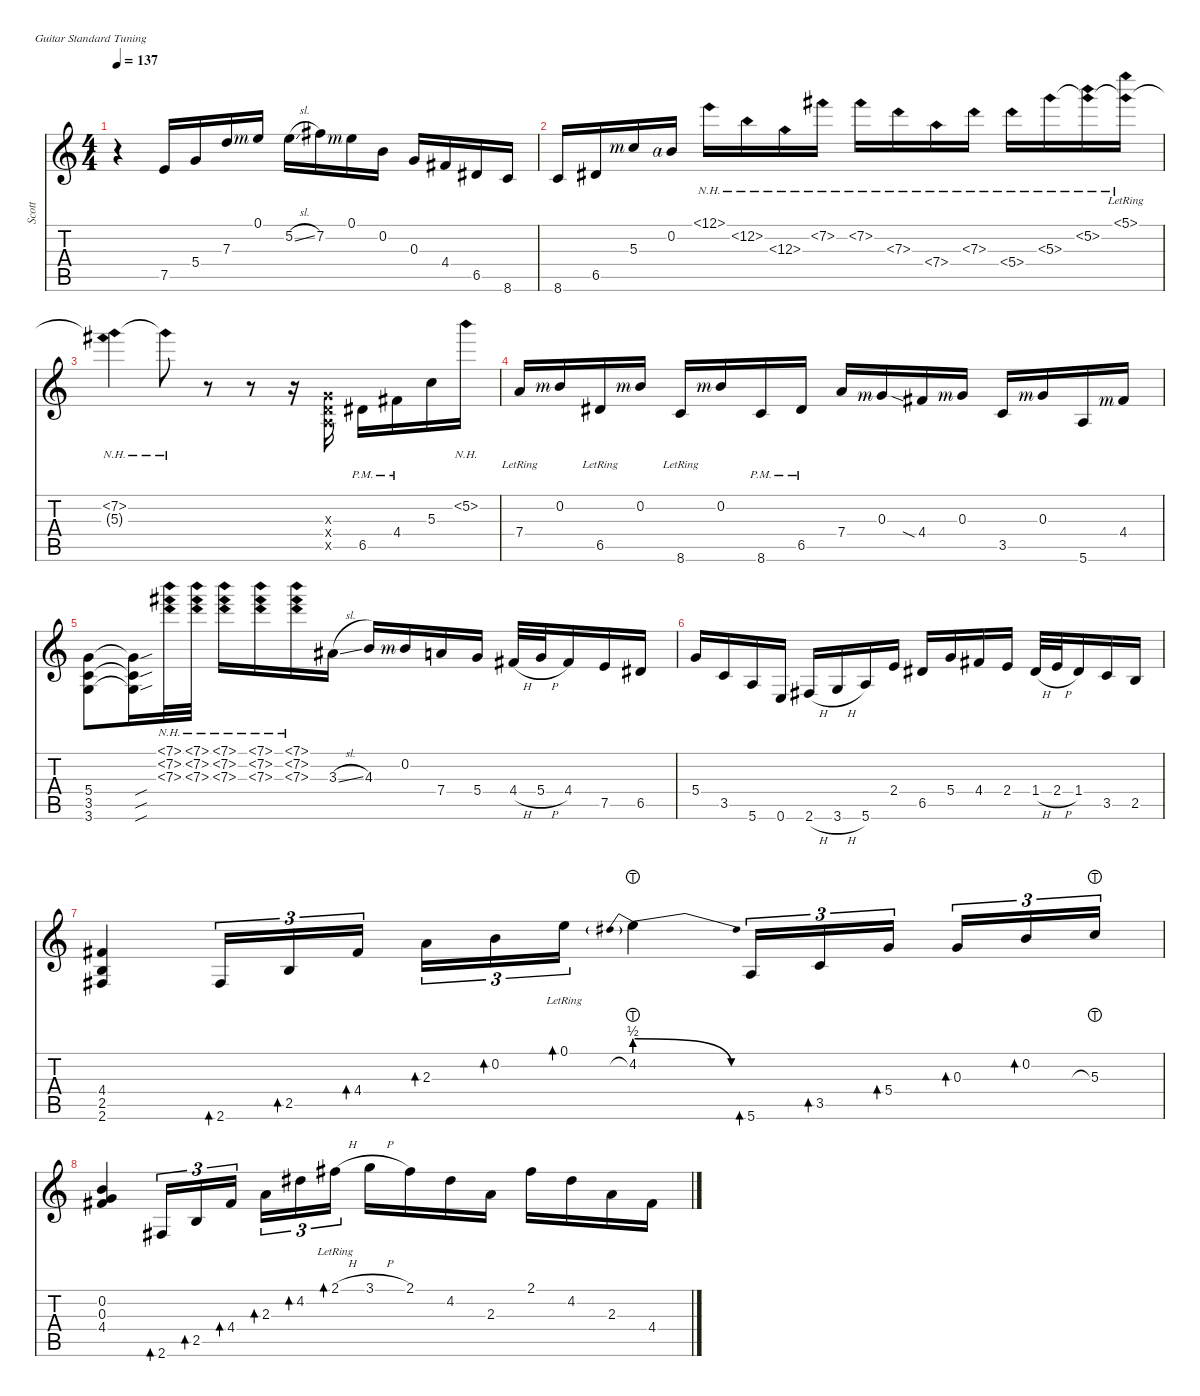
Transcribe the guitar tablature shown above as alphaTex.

\defaultSystemsLayout 4
\hideDynamics
\bracketExtendMode nobrackets
\otherSystemsTrackNameOrientation horizontal
\track ("Nylon Guitar" "Scott") {instrument acousticguitarnylon}
\staff {score tabs}
\tuning (E4 B3 G3 D3 A2 E2)
\ts (4 4)
\scale
0.975307
\tempo 137
\accidentals auto
\clef g2
\ottava regular
\simile none
\ks c
r.4{dy mf beam Down} 7.5.16{beam Up} 5.4.16{beam Up} 7.3.16{beam Up} 0.1{rf 3}.16{beam Up} 5.2{sl}.16{beam Down} 7.2{acc #}.16{beam Down} 0.1{rf 3}.16{beam Down} 0.2.16{beam Down} 0.3.16{beam Up} 4.4{acc #}.16{beam Up} 6.5{acc #}.16{beam Up} 8.6.16{beam Up} |
\scale
1.02469 8.6.16{beam Up} 6.5{acc #}.16{beam Up} 5.3{rf 3}.16{beam Up} 0.2{rf 4}.16{beam Up} 12.1{nh}.16{beam Down} 12.2{nh}.16{beam Down} 12.3{nh}.16{beam Down} 7.2{nh acc #}.16{beam Down} 7.2{nh acc #}.16{beam Down} 7.3{nh}.16{beam Down} 7.4{nh}.16{beam Down} 7.3{nh}.16{beam Down} 5.4{nh}.16{beam Down} 5.3{nh}.16{beam Down} (5.2{nh} 5.3{nh t}).16{beam Down} (5.1{nh lr} 5.3{nh t}).16{beam Down} |
\scale
0.974745 (7.2{nh acc #} 5.3{nh t}).4{beam Down} 5.3{nh t}.8{beam Down} r.8{beam Down} r.8{beam Down} r.16{beam Down} (0.5{x} 0.4{x} 0.3{x}).16{beam Up} 6.5{pm acc #}.16{beam Down} 4.4{pm acc #}.16{beam Down} 5.3.16{beam Down} 5.2{nh}.16{beam Down} |
\scale
1.02525 7.4{lr}.16{beam Up} 0.2{rf 3}.16{beam Up} 6.5{lr acc #}.16{beam Up} 0.2{rf 3}.16{beam Up} 8.6{lr}.16{beam Up} 0.2{rf 3}.16{beam Up} 8.6{pm}.16{beam Up} 6.5{pm acc #}.16{beam Up} 7.4.16{beam Up} 0.3{rf 3}.16{beam Up} 4.4{sia acc #}.16{beam Up} 0.3{rf 3}.16{beam Up} 3.5.16{beam Up} 0.3{rf 3}.16{beam Up} 5.6.16{beam Up} 4.4{rf 3 acc #}.16{beam Up} |
\scale
0.992997 (3.6 3.5 5.4).8{beam Down} (3.6{sou t} 3.5{sou t} 5.4{sou t}).16{beam Down} (7.3{nh} 7.2{nh acc #} 7.1{nh}).32{beam Down} (7.1{nh} 7.2{nh acc #} 7.3{nh}).32{beam Down} (7.1{nh} 7.2{nh acc #} 7.3{nh}).16{beam Down} (7.1{nh} 7.2{nh acc #} 7.3{nh}).16{beam Down} (7.1{nh} 7.2{nh acc #} 7.3{nh}).16{beam Down} 3.3{sl acc #}.16{beam Down} 4.3.16{beam Up} 0.2{rf 3}.16{beam Up} 7.4.16{beam Up} 5.4.16{beam Up} 4.4{h acc #}.32{beam Up} 5.4{h}.32{beam Up} 4.4{acc #}.16{beam Up} 7.5.16{beam Up} 6.5{acc #}.16{beam Up} |
\scale
1.007 5.4.16{beam Up} 3.5.16{beam Up} 5.6.16{beam Up} 0.6.16{beam Up} 2.6{h acc #}.16{beam Up} 3.6{h}.16{beam Up} 5.6.16{beam Up} 2.4.16{beam Up} 6.5{acc #}.16{beam Up} 5.4.16{beam Up} 4.4{acc #}.16{beam Up} 2.4.16{beam Up} 1.4{h acc #}.32{beam Up} 2.4{h}.32{beam Up} 1.4{acc #}.16{beam Up} 3.5.16{beam Up} 2.5.16{beam Up} |
\scale
1.04851 (2.5 2.6{acc #} 4.4{acc #}).4{beam Up} 2.6{acc #}.16{tu (3 2) bd 60 beam Up} 2.5.16{tu (3 2) bd 60 beam Up} 4.4{acc #}.16{tu (3 2) bd 60 beam Up} 2.3.16{tu (3 2) bd 60 beam Down} 0.2.16{tu (3 2) bd 60 beam Down} 0.1{lr}.16{tu (3 2) bd 60 beam Down} 4.2{be (prebendrelease 0 2 31.2 0) lht}.4{beam Down} 5.6.16{tu (3 2) bd 60 beam Up} 3.5.16{tu (3 2) bd 60 beam Up} 5.4.16{tu (3 2) bd 60 beam Up} 0.3.16{tu (3 2) bd 60 beam Up} 0.2.16{tu (3 2) bd 60 beam Up} 5.3{lht}.16{tu (3 2) beam Up} |
\scale
0.951489 (0.3 4.4{acc #} 0.2).4{beam Up} 2.6{acc #}.16{tu (3 2) bd 60 beam Up} 2.5.16{tu (3 2) bd 60 beam Up} 4.4{acc #}.16{tu (3 2) bd 60 beam Up} 2.3.16{tu (3 2) bd 60 beam Down} 4.2{acc #}.16{tu (3 2) bd 60 beam Down} 2.1{h lr acc #}.16{tu (3 2) bd 60 beam Down} 3.1{h}.16{beam Down} 2.1{acc #}.16{beam Down} 4.2{acc #}.16{beam Down} 2.3.16{beam Down} 2.1{acc #}.16{beam Down} 4.2{acc #}.16{beam Down} 2.3.16{beam Down} 4.4{acc #}.16{beam Down}
